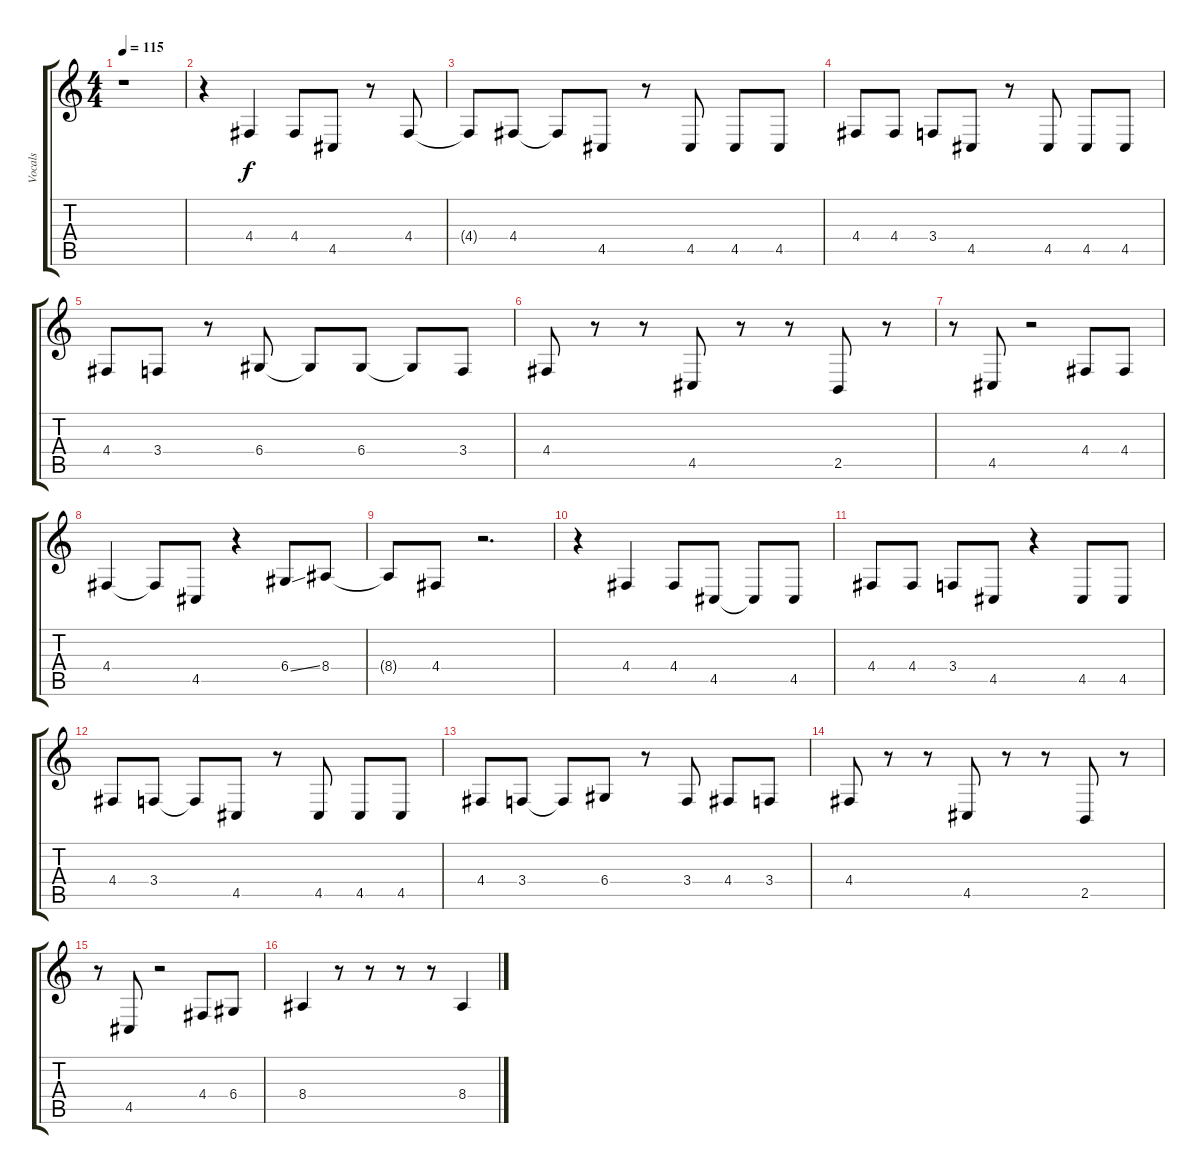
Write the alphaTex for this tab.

\track ("Vocals" "Vocals") {instrument tenorsax}
\staff {score tabs}
\tuning (E4 B3 G3 D3 A2 E2) {hide}
\ts (4 4)
\tempo 115
\clef g2
\ks c
r.1{dy f} |
r.4 4.4.4 4.4.8 4.5.8 r.8 4.4.8 |
4.4{t}.8 4.4.8 4.4{t}.8 4.5.8 r.8 4.5.8 4.5.8 4.5.8 |
4.4.8 4.4.8 3.4.8 4.5.8 r.8 4.5.8 4.5.8 4.5.8 |
4.4.8 3.4.8 r.8 6.4.8 6.4{t}.8 6.4.8 6.4{t}.8 3.4.8 |
4.4.8 r.8 r.8 4.5.8 r.8 r.8 2.5.8 r.8 |
r.8 4.5.8 r.2 4.4.8 4.4.8 |
4.4.4 4.4{t}.8 4.5.8 r.4 6.4{ss}.8 8.4.8 |
8.4{t}.8 4.4.8 r.2{d} |
r.4 4.4.4 4.4.8 4.5.8 4.5{t}.8 4.5.8 |
4.4.8 4.4.8 3.4.8 4.5.8 r.4 4.5.8 4.5.8 |
4.4.8 3.4.8 3.4{t}.8 4.5.8 r.8 4.5.8 4.5.8 4.5.8 |
4.4.8 3.4.8 3.4{t}.8 6.4.8 r.8 3.4.8 4.4.8 3.4.8 |
4.4.8 r.8 r.8 4.5.8 r.8 r.8 2.5.8 r.8 |
r.8 4.5.8 r.2 4.4.8 6.4.8 |
8.4.4 r.8 r.8 r.8 r.8 8.4.4
